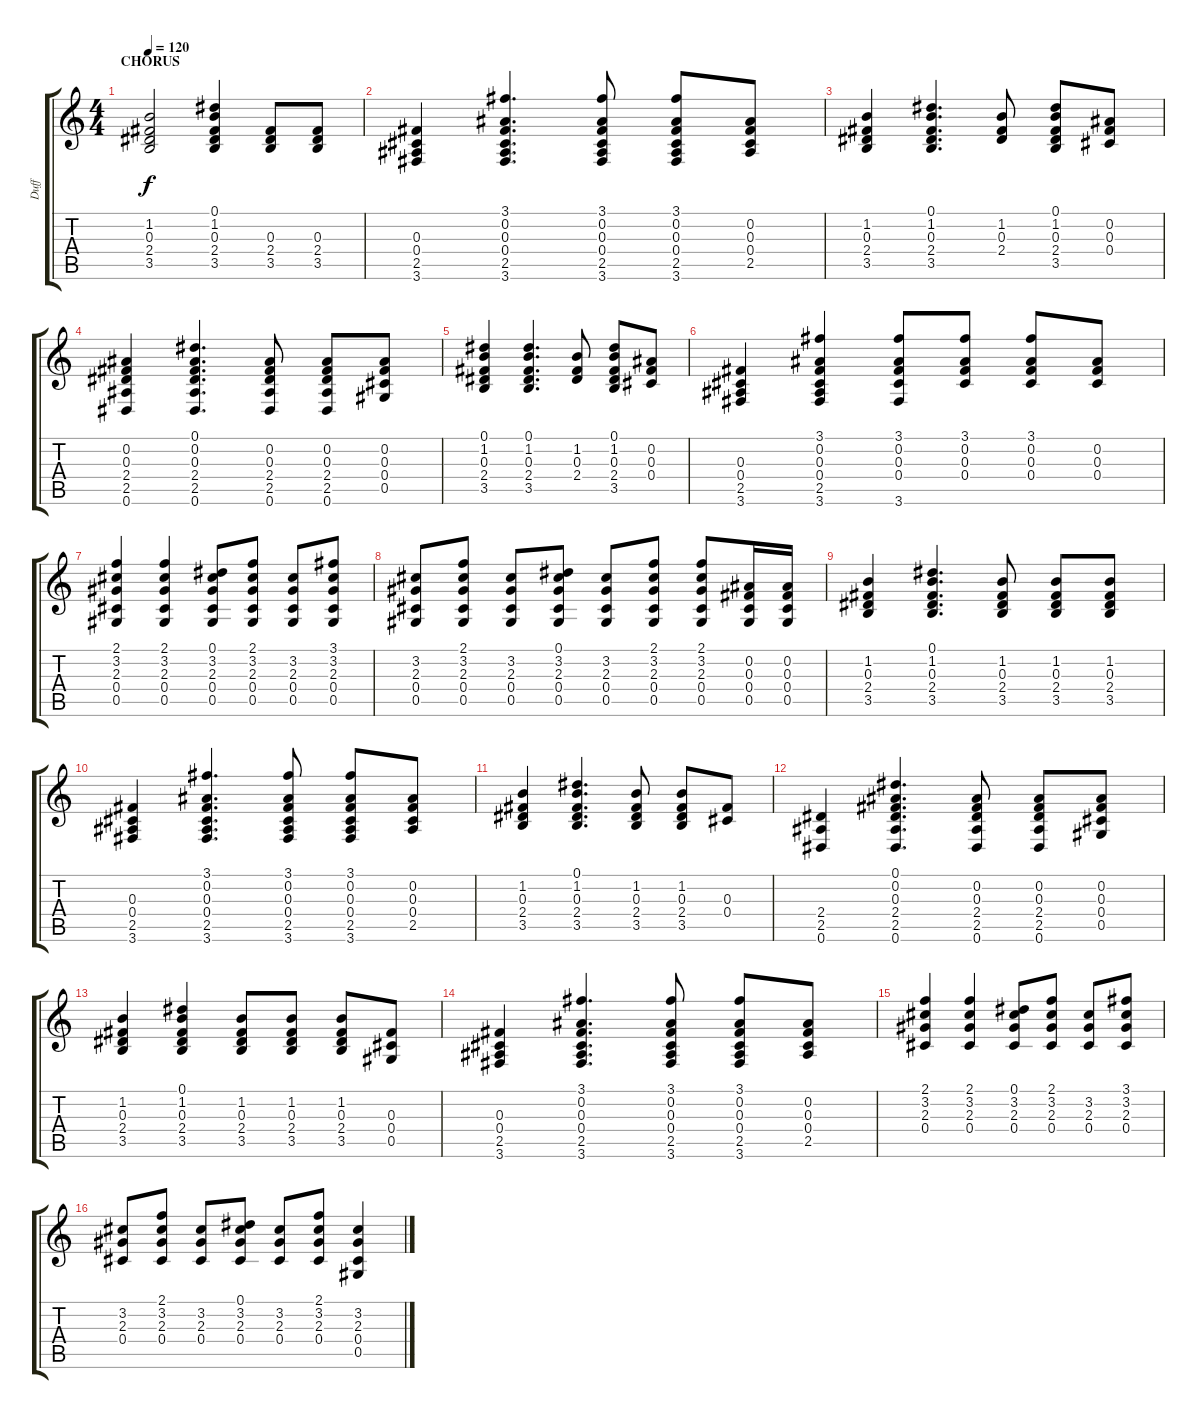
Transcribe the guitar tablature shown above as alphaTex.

\track ("Duff" "Duff") {instrument acousticguitarsteel}
\staff {score tabs}
\tuning (Eb4 Bb3 Gb3 Db3 Ab2 Eb2) {hide}
\ts (4 4)
\section ("" "CHORUS")
\tempo 120
\clef g2
\ks c
(1.2 0.3 2.4 3.5).2{dy f} (0.1 1.2 0.3 2.4 3.5).4 (0.3 2.4 3.5).8 (0.3 2.4 3.5).8 |
(0.3 0.4 2.5 3.6).4 (3.1 0.2 0.3 0.4 2.5 3.6).4{d} (3.1 0.2 0.3 0.4 2.5 3.6).8 (3.1 0.2 0.3 0.4 2.5 3.6).8 (0.2 0.3 0.4 2.5).8 |
(1.2 0.3 2.4 3.5).4 (0.1 1.2 0.3 2.4 3.5).4{d} (1.2 0.3 2.4).8 (0.1 1.2 0.3 2.4 3.5).8 (0.2 0.3 0.4).8 |
(0.2 0.3 2.4 2.5 0.6).4 (0.1 0.2 0.3 2.4 2.5 0.6).4{d} (0.2 0.3 2.4 2.5 0.6).8 (0.2 0.3 2.4 2.5 0.6).8 (0.2 0.3 0.4 0.5).8 |
(0.1 1.2 0.3 2.4 3.5).4 (0.1 1.2 0.3 2.4 3.5).4{d} (1.2 0.3 2.4).8 (0.1 1.2 0.3 2.4 3.5).8 (0.2 0.3 0.4).8 |
(0.3 0.4 2.5 3.6).4 (3.1 0.2 0.3 0.4 2.5 3.6).4 (3.1 0.2 0.3 0.4 3.6).8 (3.1 0.2 0.3 0.4).8 (3.1 0.2 0.3 0.4).8 (0.2 0.3 0.4).8 |
(2.1 3.2 2.3 0.4 0.5).4 (2.1 3.2 2.3 0.4 0.5).4 (0.1 3.2 2.3 0.4 0.5).8 (2.1 3.2 2.3 0.4 0.5).8 (3.2 2.3 0.4 0.5).8 (3.1 3.2 2.3 0.4 0.5).8 |
(3.2 2.3 0.4 0.5).8 (2.1 3.2 2.3 0.4 0.5).8 (3.2 2.3 0.4 0.5).8 (0.1 3.2 2.3 0.4 0.5).8 (3.2 2.3 0.4 0.5).8 (2.1 3.2 2.3 0.4 0.5).8 (2.1 3.2 2.3 0.4 0.5).8 (0.2 0.3 0.4 0.5).16 (0.2 0.3 0.4 0.5).16 |
(1.2 0.3 2.4 3.5).4 (0.1 1.2 0.3 2.4 3.5).4{d} (1.2 0.3 2.4 3.5).8 (1.2 0.3 2.4 3.5).8 (1.2 0.3 2.4 3.5).8 |
(0.3 0.4 2.5 3.6).4 (3.1 0.2 0.3 0.4 2.5 3.6).4{d} (3.1 0.2 0.3 0.4 2.5 3.6).8 (3.1 0.2 0.3 0.4 2.5 3.6).8 (0.2 0.3 0.4 2.5).8 |
(1.2 0.3 2.4 3.5).4 (0.1 1.2 0.3 2.4 3.5).4{d} (1.2 0.3 2.4 3.5).8 (1.2 0.3 2.4 3.5).8 (0.3 0.4).8 |
(2.4 2.5 0.6).4 (0.1 0.2 0.3 2.4 2.5 0.6).4{d} (0.2 0.3 2.4 2.5 0.6).8 (0.2 0.3 2.4 2.5 0.6).8 (0.2 0.3 0.4 0.5).8 |
(1.2 0.3 2.4 3.5).4 (0.1 1.2 0.3 2.4 3.5).4 (1.2 0.3 2.4 3.5).8 (1.2 0.3 2.4 3.5).8 (1.2 0.3 2.4 3.5).8 (0.3 0.4 0.5).8 |
(0.3 0.4 2.5 3.6).4 (3.1 0.2 0.3 0.4 2.5 3.6).4{d} (3.1 0.2 0.3 0.4 2.5 3.6).8 (3.1 0.2 0.3 0.4 2.5 3.6).8 (0.2 0.3 0.4 2.5).8 |
(2.1 3.2 2.3 0.4).4 (2.1 3.2 2.3 0.4).4 (0.1 3.2 2.3 0.4).8 (2.1 3.2 2.3 0.4).8 (3.2 2.3 0.4).8 (3.1 3.2 2.3 0.4).8 |
(3.2 2.3 0.4).8 (2.1 3.2 2.3 0.4).8 (3.2 2.3 0.4).8 (0.1 3.2 2.3 0.4).8 (3.2 2.3 0.4).8 (2.1 3.2 2.3 0.4).8 (3.2 2.3 0.4 0.5).4
